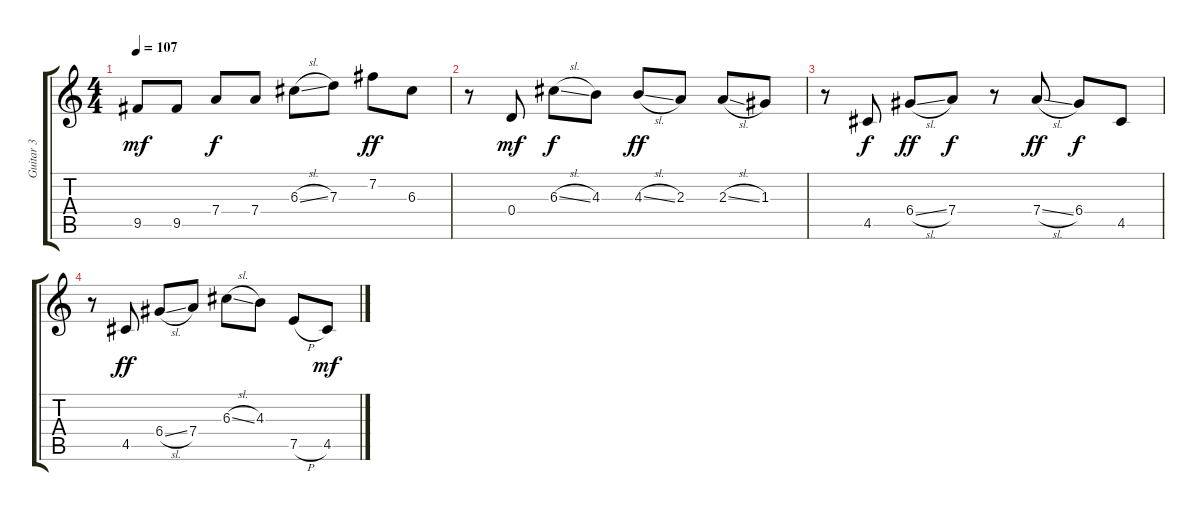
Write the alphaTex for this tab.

\track ("Guitar 3" "Guitar 3") {instrument electricguitarjazz}
\staff {score tabs}
\tuning (E4 B3 G3 D3 A2 E2) {hide}
\ts (4 4)
\tempo 107
\clef g2
\ks c
9.5.8{dy mf} 9.5.8 7.4.8{dy f} 7.4.8 6.3{sl}.8 7.3.8 7.2.8{dy ff} 6.3.8 |
r.8 0.4.8{dy mf} 6.3{sl}.8{dy f} 4.3.8 4.3{sl}.8{dy ff} 2.3.8 2.3{sl}.8 1.3.8 |
r.8 4.5.8{dy f} 6.4{sl}.8{dy ff} 7.4.8{dy f} r.8 7.4{sl}.8{dy ff} 6.4.8{dy f} 4.5.8 |
r.8 4.5.8{dy ff} 6.4{sl}.8 7.4.8 6.3{sl}.8 4.3.8 7.5{h}.8 4.5.8{dy mf}
